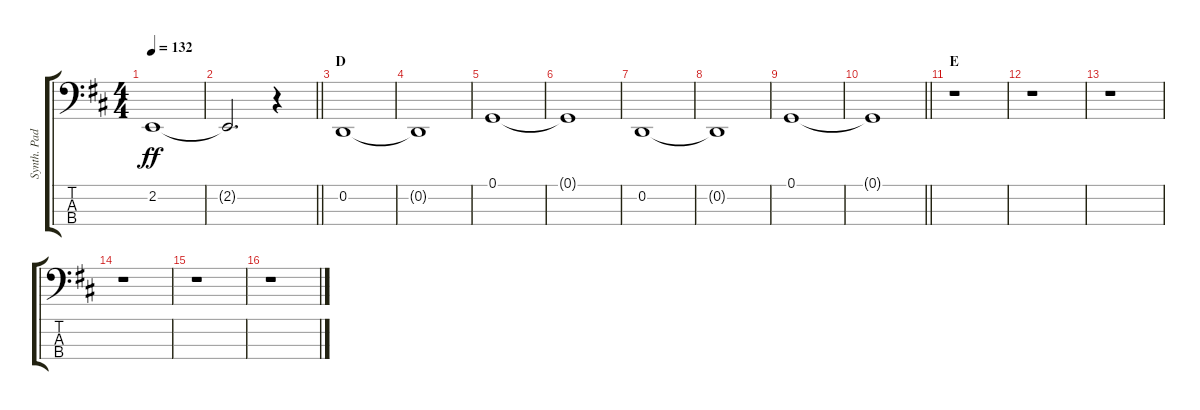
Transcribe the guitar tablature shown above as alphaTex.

\track ("Synth. Pad IV" "Synth. Pad") {instrument pad2warm}
\staff {score tabs}
\tuning (G2 D2 A1 E1) {hide}
\ts (4 4)
\tempo 132
\clef f4
\ks d
2.2.1{dy ff} |
\barLineRight lightlight
2.2{t}.2{d} r.4 |
\section ("" "D")
0.2.1 |
0.2{t}.1 |
0.1.1 |
0.1{t}.1 |
0.2.1 |
0.2{t}.1 |
0.1.1 |
\barLineRight lightlight
0.1{t}.1 |
\section ("" "E")
r.1 |
r.1 |
r.1 |
r.1 |
r.1 |
r.1
